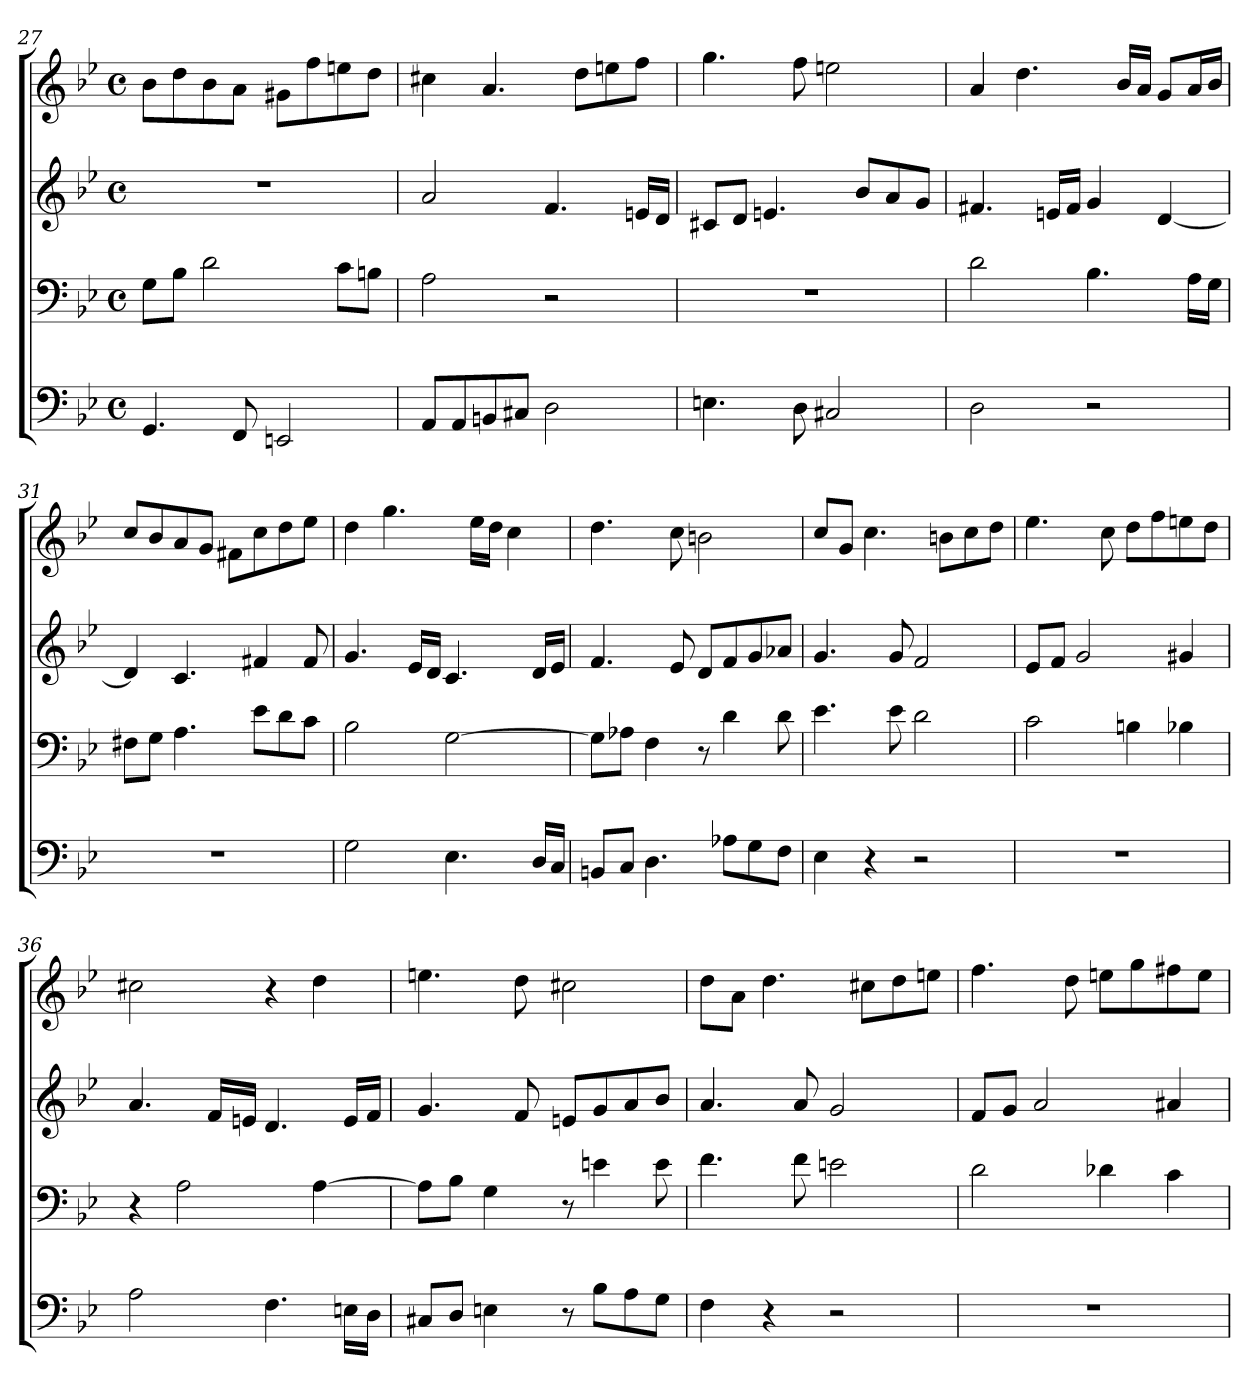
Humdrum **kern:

**kern	**kern	**kern	**kern
*part4	*part3	*part2	*part1
*staff4	*staff3	*staff2	*staff1
!!LO:LB:g=z
*clefF4	*clefF4	*clefG2	*clefG2
*k[b-e-]	*k[b-e-]	*k[b-e-]	*k[b-e-]
*M4/4	*M4/4	*M4/4	*M4/4
*met(c)	*met(c)	*met(c)	*met(c)
=27	=27	=27	=27
4.GG/	8G\L	1r	8b-\L
.	8B-\J	.	8dd\
.	2d\	.	8b-\
8FF/	.	.	8a\J
2EEn/	.	.	8g#\L
.	.	.	8ff\
.	8c\L	.	8een\
.	8Bn\J	.	8dd\J
=28	=28	=28	=28
8AA/L	2A\	2a/	4cc#\
8AA/	.	.	.
8BBn/	.	.	4.a/
8C#/J	.	.	.
2D\	2r	4.f/	.
.	.	.	8dd\L
.	.	.	8een\
.	.	16en/LL	8ff\J
.	.	16d/JJ	.
=29	=29	=29	=29
4.En\	1r	8c#/L	4.gg\
.	.	8d/J	.
.	.	4.en/	.
8D\	.	.	8ff\
2C#/	.	.	2een\
.	.	8b-/L	.
.	.	8a/	.
.	.	8g/J	.
=30	=30	=30	=30
2D\	2d\	4.f#/	4a/
.	.	.	4.dd\
.	.	16en/LL	.
.	.	16f#/JJ	.
2r	4.B-\	4g/	.
.	.	.	16b-/LL
.	.	.	16a/JJ
.	.	[4d/	8g/L
.	16A\LL	.	16a/L
.	16G\JJ	.	16b-/JJ
!!LO:LB:g=z
=31	=31	=31	=31
1r	8F#\L	4d/]	8cc/L
.	8G\J	.	8b-/
.	4.A\	4.c/	8a/
.	.	.	8g/J
.	.	.	8f#\L
.	8e-\L	4f#/	8cc\
.	8d\	.	8dd\
.	8c\J	8f#/	8ee-\J
=32	=32	=32	=32
2G\	2B-\	4.g/	4dd\
.	.	.	4.gg\
.	.	16e-/LL	.
.	.	16d/JJ	.
4.E-\	[2G\	4.c/	.
.	.	.	16ee-\LL
.	.	.	16dd\JJ
.	.	.	4cc\
16D/LL	.	16d/LL	.
16C/JJ	.	16e-/JJ	.
=33	=33	=33	=33
8BBn/L	8G\L]	4.f/	4.dd\
8C/J	8A-\J	.	.
4.D\	4F\	.	.
.	.	8e-/	8cc\
.	8r	8d/L	2bn\
8A-\L	4d\	8f/	.
8G\	.	8g/	.
8F\J	8d\	8a-/J	.
=34	=34	=34	=34
4E-\	4.e-\	4.g/	8cc/L
.	.	.	8g/J
4r	.	.	4.cc\
.	8e-\	8g/	.
2r	2d\	2f/	.
.	.	.	8bn\L
.	.	.	8cc\
.	.	.	8dd\J
!!LO:PB:g=z
=35	=35	=35	=35
1r	2c\	8e-/L	4.ee-\
.	.	8f/J	.
.	.	2g/	.
.	.	.	8cc\
.	4Bn\	.	8dd\L
.	.	.	8ff\
.	4B-\	4g#/	8een\
.	.	.	8dd\J
=36	=36	=36	=36
2A\	4r	4.a/	2cc#\
.	2A\	.	.
.	.	16f/LL	.
.	.	16en/JJ	.
4.F\	.	4.d/	4r
.	[4A\	.	4dd\
16En\LL	.	16e/LL	.
16D\JJ	.	16f/JJ	.
=37	=37	=37	=37
8C#/L	8A\L]	4.g/	4.een\
8D/J	8B-\J	.	.
4En\	4G\	.	.
.	.	8f/	8dd\
8r	8r	8en/L	2cc#\
8B-\L	4en\	8g/	.
8A\	.	8a/	.
8G\J	8e\	8b-/J	.
=38	=38	=38	=38
4F\	4.f\	4.a/	8dd\L
.	.	.	8a\J
4r	.	.	4.dd\
.	8f\	8a/	.
2r	2en\	2g/	.
.	.	.	8cc#\L
.	.	.	8dd\
.	.	.	8een\J
!!LO:LB:g=z
=39	=39	=39	=39
1r	2d\	8f/L	4.ff\
.	.	8g/J	.
.	.	2a/	.
.	.	.	8dd\
.	4d-\	.	8een\L
.	.	.	8gg\
.	4c\	4a#/	8ff#\
.	.	.	8ee\J
=	=	=	=
*-	*-	*-	*-
